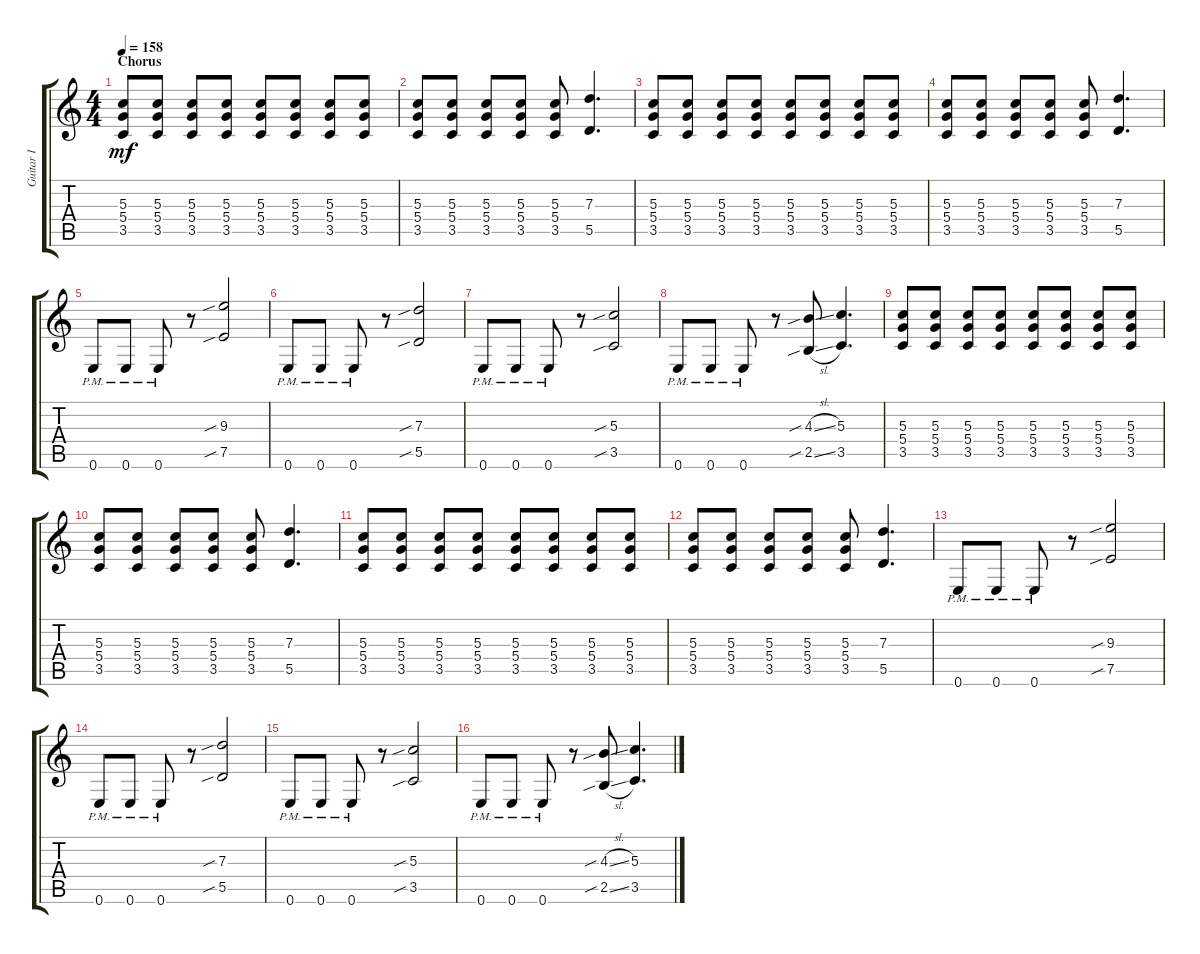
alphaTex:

\track ("Guitar I" "Guitar I") {instrument distortionguitar}
\staff {score tabs}
\tuning (E4 B3 G3 D3 A2 E2) {hide}
\ts (4 4)
\section ("" "Chorus")
\tempo 158
\clef g2
\ks c
(5.3 5.4 3.5).8{dy mf volume 14} (5.3 5.4 3.5).8 (5.3 5.4 3.5).8 (5.3 5.4 3.5).8 (5.3 5.4 3.5).8 (5.3 5.4 3.5).8 (5.3 5.4 3.5).8 (5.3 5.4 3.5).8 |
(5.3 5.4 3.5).8 (5.3 5.4 3.5).8 (5.3 5.4 3.5).8 (5.3 5.4 3.5).8 (5.3 5.4 3.5).8 (7.3 5.5).4{d} |
(5.3 5.4 3.5).8 (5.3 5.4 3.5).8 (5.3 5.4 3.5).8 (5.3 5.4 3.5).8 (5.3 5.4 3.5).8 (5.3 5.4 3.5).8 (5.3 5.4 3.5).8 (5.3 5.4 3.5).8 |
(5.3 5.4 3.5).8 (5.3 5.4 3.5).8 (5.3 5.4 3.5).8 (5.3 5.4 3.5).8 (5.3 5.4 3.5).8 (7.3 5.5).4{d} |
0.6{pm}.8 0.6{pm}.8 0.6{pm}.8 r.8 (9.3{sib} 7.5{sib}).2 |
0.6{pm}.8 0.6{pm}.8 0.6{pm}.8 r.8 (7.3{sib} 5.5{sib}).2 |
0.6{pm}.8 0.6{pm}.8 0.6{pm}.8 r.8 (5.3{sib} 3.5{sib}).2 |
0.6{pm}.8 0.6{pm}.8 0.6{pm}.8 r.8 (4.3{sib sl} 2.5{sib sl}).8 (5.3 3.5).4{d} |
(5.3 5.4 3.5).8 (5.3 5.4 3.5).8 (5.3 5.4 3.5).8 (5.3 5.4 3.5).8 (5.3 5.4 3.5).8 (5.3 5.4 3.5).8 (5.3 5.4 3.5).8 (5.3 5.4 3.5).8 |
(5.3 5.4 3.5).8 (5.3 5.4 3.5).8 (5.3 5.4 3.5).8 (5.3 5.4 3.5).8 (5.3 5.4 3.5).8 (7.3 5.5).4{d} |
(5.3 5.4 3.5).8 (5.3 5.4 3.5).8 (5.3 5.4 3.5).8 (5.3 5.4 3.5).8 (5.3 5.4 3.5).8 (5.3 5.4 3.5).8 (5.3 5.4 3.5).8 (5.3 5.4 3.5).8 |
(5.3 5.4 3.5).8 (5.3 5.4 3.5).8 (5.3 5.4 3.5).8 (5.3 5.4 3.5).8 (5.3 5.4 3.5).8 (7.3 5.5).4{d} |
0.6{pm}.8 0.6{pm}.8 0.6{pm}.8 r.8 (9.3{sib} 7.5{sib}).2 |
0.6{pm}.8 0.6{pm}.8 0.6{pm}.8 r.8 (7.3{sib} 5.5{sib}).2 |
0.6{pm}.8 0.6{pm}.8 0.6{pm}.8 r.8 (5.3{sib} 3.5{sib}).2 |
0.6{pm}.8 0.6{pm}.8 0.6{pm}.8 r.8 (4.3{sib sl} 2.5{sib sl}).8 (5.3 3.5).4{d}
